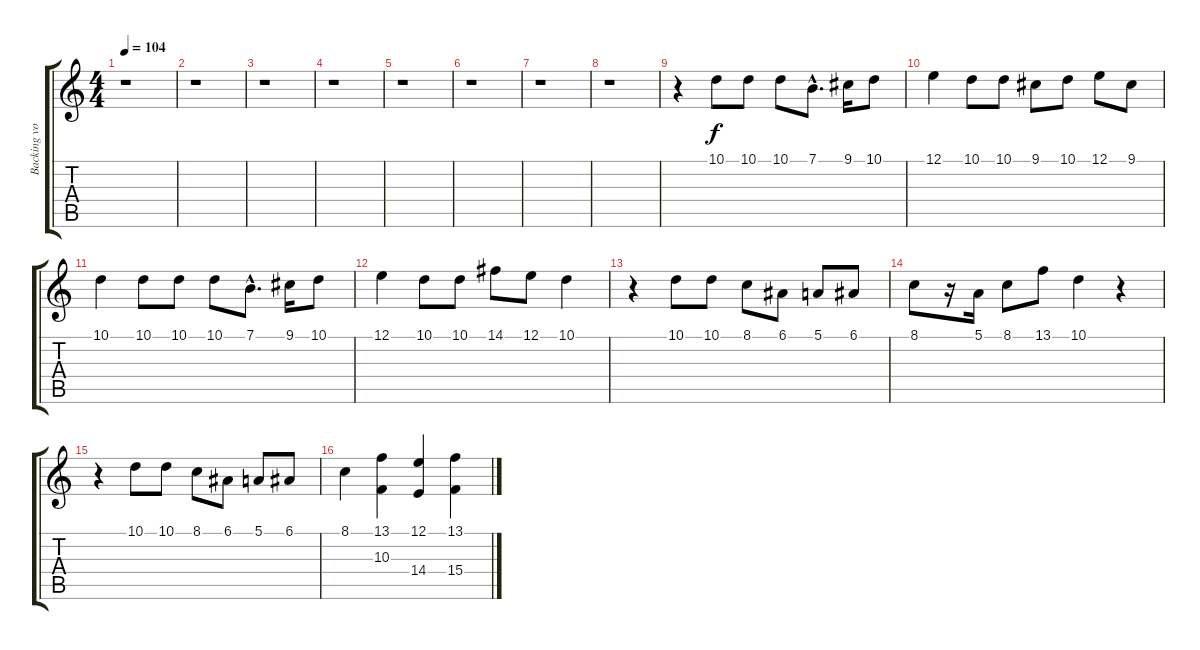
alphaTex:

\track ("Backing vocal" "Backing vo") {instrument frenchhorn}
\staff {score tabs}
\tuning (E4 B3 G3 D3 A2 E2) {hide}
\ts (4 4)
\tempo 104
\clef g2
\ks c
r.1{dy f} |
r.1 |
r.1 |
r.1 |
r.1 |
r.1 |
r.1 |
r.1 |
r.4 10.1.8 10.1.8 10.1.8 7.1{hac}.8{d} 9.1.16 10.1.8 |
12.1.4 10.1.8 10.1.8 9.1.8 10.1.8 12.1.8 9.1.8 |
10.1.4 10.1.8 10.1.8 10.1.8 7.1{hac}.8{d} 9.1.16 10.1.8 |
12.1.4 10.1.8 10.1.8 14.1.8 12.1.8 10.1.4 |
r.4 10.1.8 10.1.8 8.1.8 6.1.8 5.1.8 6.1.8 |
8.1.8 r.16 5.1.16 8.1.8 13.1.8 10.1.4 r.4 |
r.4 10.1.8 10.1.8 8.1.8 6.1.8 5.1.8 6.1.8 |
8.1.4 (13.1 10.3).4 (12.1 14.4).4 (13.1 15.4).4
